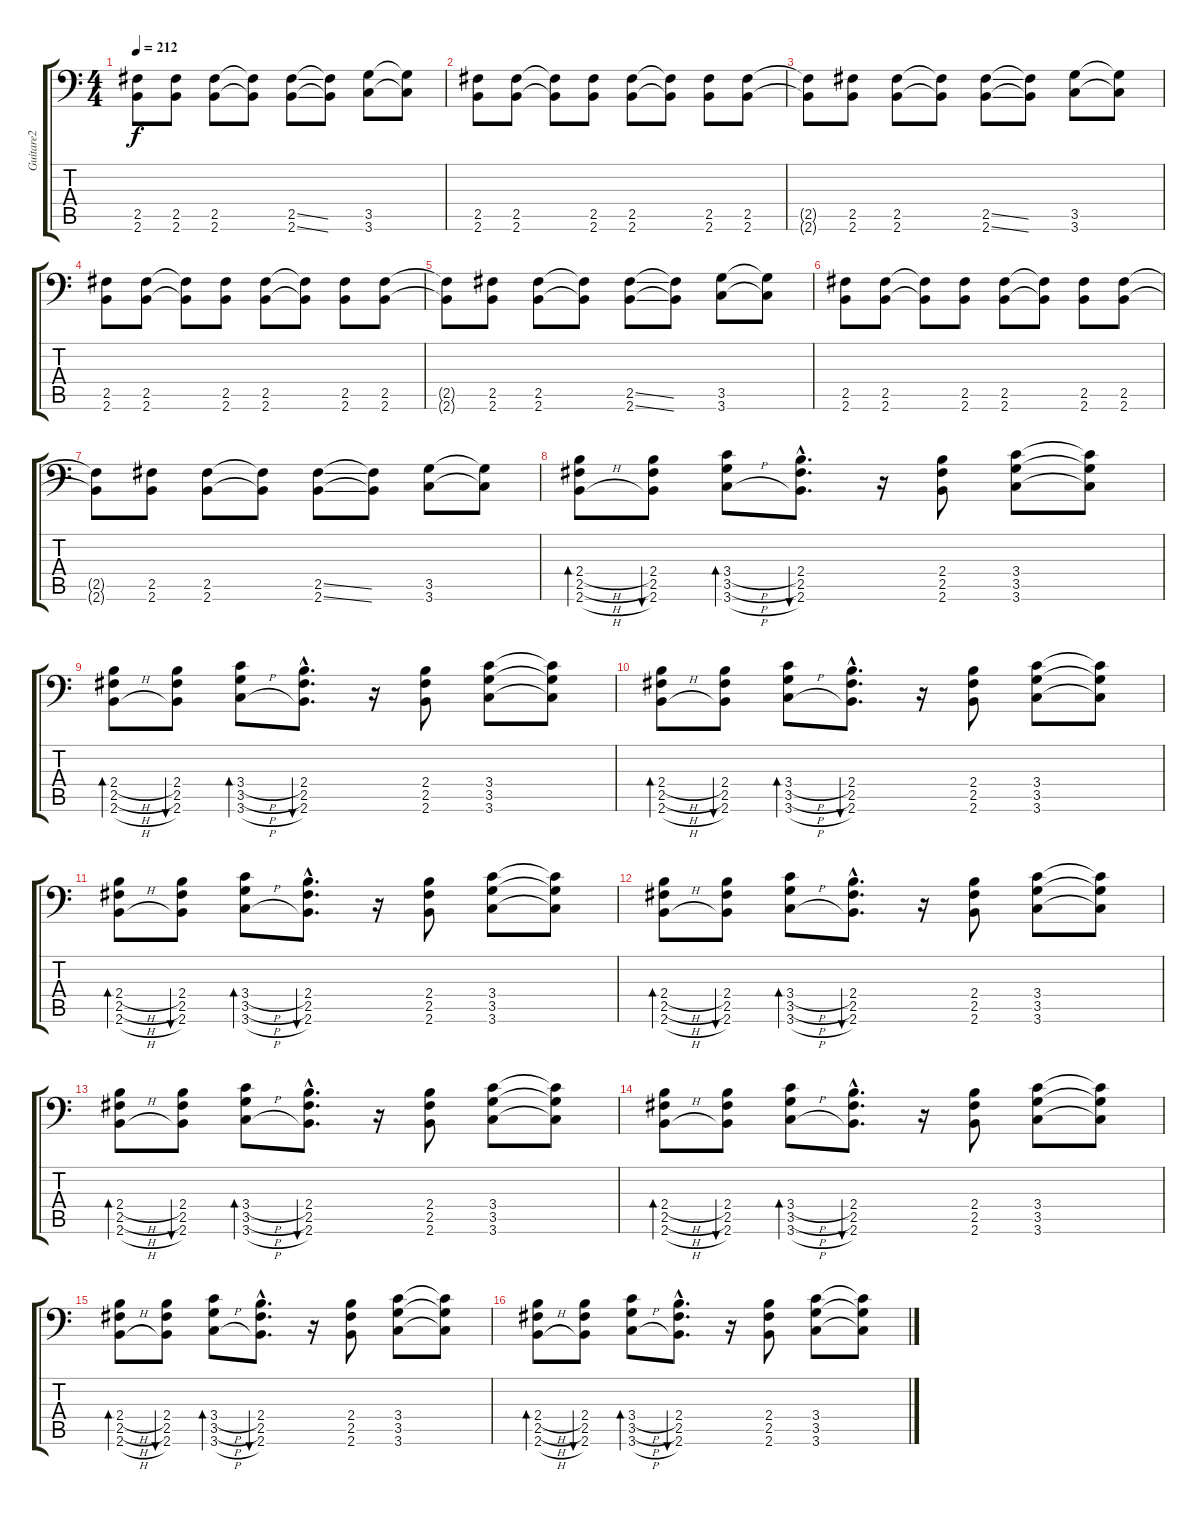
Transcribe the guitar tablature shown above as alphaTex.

\track ("Guitare2" "Guitare2") {instrument distortionguitar}
\staff {score tabs}
\tuning (E4 B3 G3 A2 E2 A1) {hide}
\ts (4 4)
\tempo 212
\clef f4
\ks c
(2.5{t} 2.6{t}).8{dy f} (2.5 2.6).8 (2.5 2.6).8 (2.5{t} 2.6{t}).8 (2.5{ss} 2.6{ss}).8 (2.5{t} 2.6{t}).8 (3.5 3.6).8 (3.5{t} 3.6{t}).8 |
(2.5 2.6).8 (2.5 2.6).8 (2.5{t} 2.6{t}).8 (2.5 2.6).8 (2.5 2.6).8 (2.5{t} 2.6{t}).8 (2.5 2.6).8 (2.5 2.6).8 |
(2.5{t} 2.6{t}).8 (2.5 2.6).8 (2.5 2.6).8 (2.5{t} 2.6{t}).8 (2.5{ss} 2.6{ss}).8 (2.5{t} 2.6{t}).8 (3.5 3.6).8 (3.5{t} 3.6{t}).8 |
(2.5 2.6).8 (2.5 2.6).8 (2.5{t} 2.6{t}).8 (2.5 2.6).8 (2.5 2.6).8 (2.5{t} 2.6{t}).8 (2.5 2.6).8 (2.5 2.6).8 |
(2.5{t} 2.6{t}).8 (2.5 2.6).8 (2.5 2.6).8 (2.5{t} 2.6{t}).8 (2.5{ss} 2.6{ss}).8 (2.5{t} 2.6{t}).8 (3.5 3.6).8 (3.5{t} 3.6{t}).8 |
(2.5 2.6).8 (2.5 2.6).8 (2.5{t} 2.6{t}).8 (2.5 2.6).8 (2.5 2.6).8 (2.5{t} 2.6{t}).8 (2.5 2.6).8 (2.5 2.6).8 |
(2.5{t} 2.6{t}).8 (2.5 2.6).8 (2.5 2.6).8 (2.5{t} 2.6{t}).8 (2.5{ss} 2.6{ss}).8 (2.5{t} 2.6{t}).8 (3.5 3.6).8 (3.5{t} 3.6{t}).8 |
(2.4{h} 2.5{h} 2.6{h}).8{bd 120} (2.4 2.5 2.6).8{bu 120} (3.4{h} 3.5{h} 3.6{h}).8{bd 120} (2.4{hac} 2.5{hac} 2.6{hac}).8{d bu 120} r.16 (2.4 2.5 2.6).8 (3.4 3.5 3.6).8 (3.4{t} 3.5{t} 3.6{t}).8 |
(2.4{h} 2.5{h} 2.6{h}).8{bd 120} (2.4 2.5 2.6).8{bu 120} (3.4{h} 3.5{h} 3.6{h}).8{bd 120} (2.4{hac} 2.5{hac} 2.6{hac}).8{d bu 120} r.16 (2.4 2.5 2.6).8 (3.4 3.5 3.6).8 (3.4{t} 3.5{t} 3.6{t}).8 |
(2.4{h} 2.5{h} 2.6{h}).8{bd 120} (2.4 2.5 2.6).8{bu 120} (3.4{h} 3.5{h} 3.6{h}).8{bd 120} (2.4{hac} 2.5{hac} 2.6{hac}).8{d bu 120} r.16 (2.4 2.5 2.6).8 (3.4 3.5 3.6).8 (3.4{t} 3.5{t} 3.6{t}).8 |
(2.4{h} 2.5{h} 2.6{h}).8{bd 120} (2.4 2.5 2.6).8{bu 120} (3.4{h} 3.5{h} 3.6{h}).8{bd 120} (2.4{hac} 2.5{hac} 2.6{hac}).8{d bu 120} r.16 (2.4 2.5 2.6).8 (3.4 3.5 3.6).8 (3.4{t} 3.5{t} 3.6{t}).8 |
(2.4{h} 2.5{h} 2.6{h}).8{bd 120} (2.4 2.5 2.6).8{bu 120} (3.4{h} 3.5{h} 3.6{h}).8{bd 120} (2.4{hac} 2.5{hac} 2.6{hac}).8{d bu 120} r.16 (2.4 2.5 2.6).8 (3.4 3.5 3.6).8 (3.4{t} 3.5{t} 3.6{t}).8 |
(2.4{h} 2.5{h} 2.6{h}).8{bd 120} (2.4 2.5 2.6).8{bu 120} (3.4{h} 3.5{h} 3.6{h}).8{bd 120} (2.4{hac} 2.5{hac} 2.6{hac}).8{d bu 120} r.16 (2.4 2.5 2.6).8 (3.4 3.5 3.6).8 (3.4{t} 3.5{t} 3.6{t}).8 |
(2.4{h} 2.5{h} 2.6{h}).8{bd 120} (2.4 2.5 2.6).8{bu 120} (3.4{h} 3.5{h} 3.6{h}).8{bd 120} (2.4{hac} 2.5{hac} 2.6{hac}).8{d bu 120} r.16 (2.4 2.5 2.6).8 (3.4 3.5 3.6).8 (3.4{t} 3.5{t} 3.6{t}).8 |
(2.4{h} 2.5{h} 2.6{h}).8{bd 120} (2.4 2.5 2.6).8{bu 120} (3.4{h} 3.5{h} 3.6{h}).8{bd 120} (2.4{hac} 2.5{hac} 2.6{hac}).8{d bu 120} r.16 (2.4 2.5 2.6).8 (3.4 3.5 3.6).8 (3.4{t} 3.5{t} 3.6{t}).8 |
(2.4{h} 2.5{h} 2.6{h}).8{bd 120} (2.4 2.5 2.6).8{bu 120} (3.4{h} 3.5{h} 3.6{h}).8{bd 120} (2.4{hac} 2.5{hac} 2.6{hac}).8{d bu 120} r.16 (2.4 2.5 2.6).8 (3.4 3.5 3.6).8 (3.4{t} 3.5{t} 3.6{t}).8
